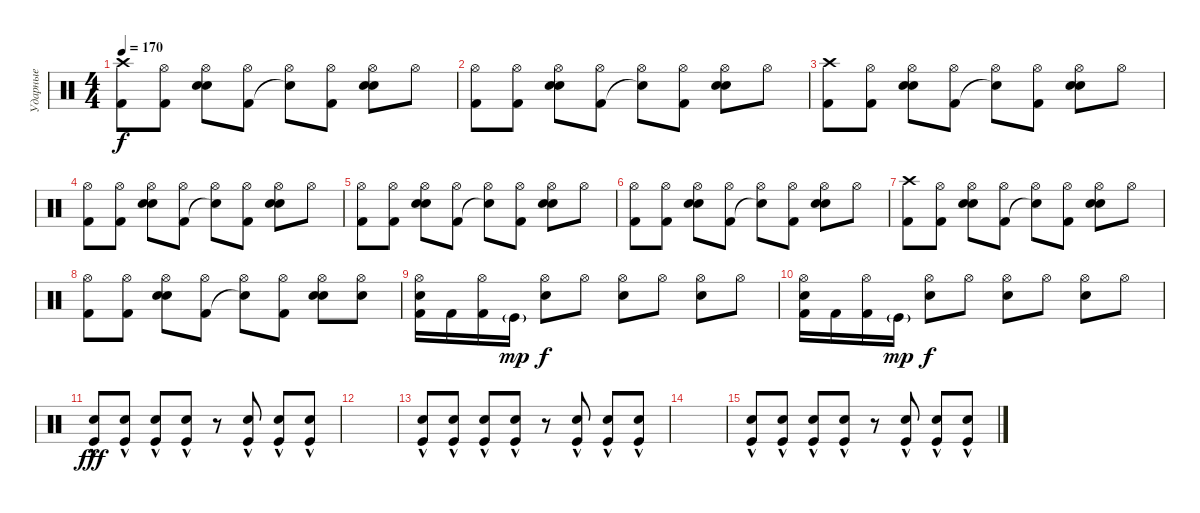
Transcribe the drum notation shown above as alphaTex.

\track ("Ударные" "Ударные") {instrument percussion}
\staff {score}
\articulation defaults
\ts (4 4)
\tempo 170
\clef neutral
\ks c
("Kick (hit) 2" "Crash high (hit)").8{dy f} ("Kick (hit) 2" "Hi-Hat (open)").8 ("Electric Snare (hit)" "Hi-Hat (open)" "Electric Snare (hit)").8 ("Kick (hit) 2" "Hi-Hat (open)").8 ("Snare (hit)"{t} "Hi-Hat (open)").8 ("Kick (hit) 2" "Hi-Hat (open)").8 ("Electric Snare (hit)" "Hi-Hat (open)" "Electric Snare (hit)").8 "Hi-Hat (open)".8 |
("Kick (hit) 2" "Hi-Hat (open)").8 ("Kick (hit) 2" "Hi-Hat (open)").8 ("Electric Snare (hit)" "Hi-Hat (open)" "Electric Snare (hit)").8 ("Kick (hit) 2" "Hi-Hat (open)").8 ("Snare (hit)"{t} "Hi-Hat (open)").8 ("Kick (hit) 2" "Hi-Hat (open)").8 ("Electric Snare (hit)" "Hi-Hat (open)" "Electric Snare (hit)").8 "Hi-Hat (open)".8 |
("Crash high (hit)" "Kick (hit) 2").8 ("Kick (hit) 2" "Hi-Hat (open)").8 ("Electric Snare (hit)" "Hi-Hat (open)" "Electric Snare (hit)").8 ("Kick (hit) 2" "Hi-Hat (open)").8 ("Snare (hit)"{t} "Hi-Hat (open)").8 ("Kick (hit) 2" "Hi-Hat (open)").8 ("Electric Snare (hit)" "Hi-Hat (open)" "Electric Snare (hit)").8 "Hi-Hat (open)".8 |
("Kick (hit) 2" "Hi-Hat (open)").8 ("Kick (hit) 2" "Hi-Hat (open)").8 ("Electric Snare (hit)" "Hi-Hat (open)" "Electric Snare (hit)").8 ("Kick (hit) 2" "Hi-Hat (open)").8 ("Snare (hit)"{t} "Hi-Hat (open)").8 ("Kick (hit) 2" "Hi-Hat (open)").8 ("Electric Snare (hit)" "Hi-Hat (open)" "Electric Snare (hit)").8 "Hi-Hat (open)".8 |
("Kick (hit) 2" "Hi-Hat (open)").8 ("Kick (hit) 2" "Hi-Hat (open)").8 ("Electric Snare (hit)" "Hi-Hat (open)" "Electric Snare (hit)").8 ("Kick (hit) 2" "Hi-Hat (open)").8 ("Snare (hit)"{t} "Hi-Hat (open)").8 ("Kick (hit) 2" "Hi-Hat (open)").8 ("Electric Snare (hit)" "Hi-Hat (open)" "Electric Snare (hit)").8 "Hi-Hat (open)".8 |
("Kick (hit) 2" "Hi-Hat (open)").8 ("Kick (hit) 2" "Hi-Hat (open)").8 ("Electric Snare (hit)" "Hi-Hat (open)" "Electric Snare (hit)").8 ("Kick (hit) 2" "Hi-Hat (open)").8 ("Snare (hit)"{t} "Hi-Hat (open)").8 ("Kick (hit) 2" "Hi-Hat (open)").8 ("Electric Snare (hit)" "Hi-Hat (open)" "Electric Snare (hit)").8 "Hi-Hat (open)".8 |
("Kick (hit) 2" "Crash high (hit)").8 ("Kick (hit) 2" "Hi-Hat (open)").8 ("Electric Snare (hit)" "Hi-Hat (open)" "Electric Snare (hit)").8 ("Kick (hit) 2" "Hi-Hat (open)").8 ("Snare (hit)"{t} "Hi-Hat (open)").8 ("Kick (hit) 2" "Hi-Hat (open)").8 ("Electric Snare (hit)" "Hi-Hat (open)" "Electric Snare (hit)").8 "Hi-Hat (open)".8 |
("Kick (hit) 2" "Hi-Hat (open)").8 ("Kick (hit) 2" "Hi-Hat (open)").8 ("Electric Snare (hit)" "Hi-Hat (open)" "Electric Snare (hit)").8 ("Kick (hit) 2" "Hi-Hat (open)").8 ("Snare (hit)"{t} "Hi-Hat (open)").8 ("Kick (hit) 2" "Hi-Hat (open)").8 ("Electric Snare (hit)" "Hi-Hat (open)" "Electric Snare (hit)").8 ("Electric Snare (hit)" "Hi-Hat (open)").8 |
("Kick (hit) 2" "Electric Snare (hit)" "Hi-Hat (open)").16 "Kick (hit) 2".16 ("Kick (hit) 2" "Hi-Hat (open)").16 "Kick (hit)"{g}.16{dy mp} ("Electric Snare (hit)" "Hi-Hat (open)").8{dy f} "Hi-Hat (open)".8 ("Electric Snare (hit)" "Hi-Hat (open)").8 "Hi-Hat (open)".8 ("Electric Snare (hit)" "Hi-Hat (open)").8 "Hi-Hat (open)".8 |
("Kick (hit) 2" "Electric Snare (hit)" "Hi-Hat (open)").16 "Kick (hit) 2".16 ("Kick (hit) 2" "Hi-Hat (open)").16 "Kick (hit)"{g}.16{dy mp} ("Electric Snare (hit)" "Hi-Hat (open)").8{dy f} "Hi-Hat (open)".8 ("Electric Snare (hit)" "Hi-Hat (open)").8 "Hi-Hat (open)".8 ("Electric Snare (hit)" "Hi-Hat (open)").8 "Hi-Hat (open)".8 |
("Electric Snare (hit)"{hac} "Kick (hit)"{hac}).8{dy fff} ("Kick (hit)"{hac} "Electric Snare (hit)"{hac}).8 ("Electric Snare (hit)"{hac} "Kick (hit)"{hac}).8 ("Kick (hit)"{hac} "Electric Snare (hit)"{hac}).8 r.8 ("Electric Snare (hit)"{hac} "Kick (hit)"{hac}).8 ("Kick (hit)"{hac} "Electric Snare (hit)"{hac}).8 ("Electric Snare (hit)"{hac} "Kick (hit)"{hac}).8 |
|
("Electric Snare (hit)"{hac} "Kick (hit)"{hac}).8 ("Kick (hit)"{hac} "Electric Snare (hit)"{hac}).8 ("Electric Snare (hit)"{hac} "Kick (hit)"{hac}).8 ("Kick (hit)"{hac} "Electric Snare (hit)"{hac}).8 r.8 ("Electric Snare (hit)"{hac} "Kick (hit)"{hac}).8 ("Kick (hit)"{hac} "Electric Snare (hit)"{hac}).8 ("Electric Snare (hit)"{hac} "Kick (hit)"{hac}).8 |
|
("Electric Snare (hit)"{hac} "Kick (hit)"{hac}).8 ("Kick (hit)"{hac} "Electric Snare (hit)"{hac}).8 ("Electric Snare (hit)"{hac} "Kick (hit)"{hac}).8 ("Kick (hit)"{hac} "Electric Snare (hit)"{hac}).8 r.8 ("Electric Snare (hit)"{hac} "Kick (hit)"{hac}).8 ("Kick (hit)"{hac} "Electric Snare (hit)"{hac}).8 ("Electric Snare (hit)"{hac} "Kick (hit)"{hac}).8
